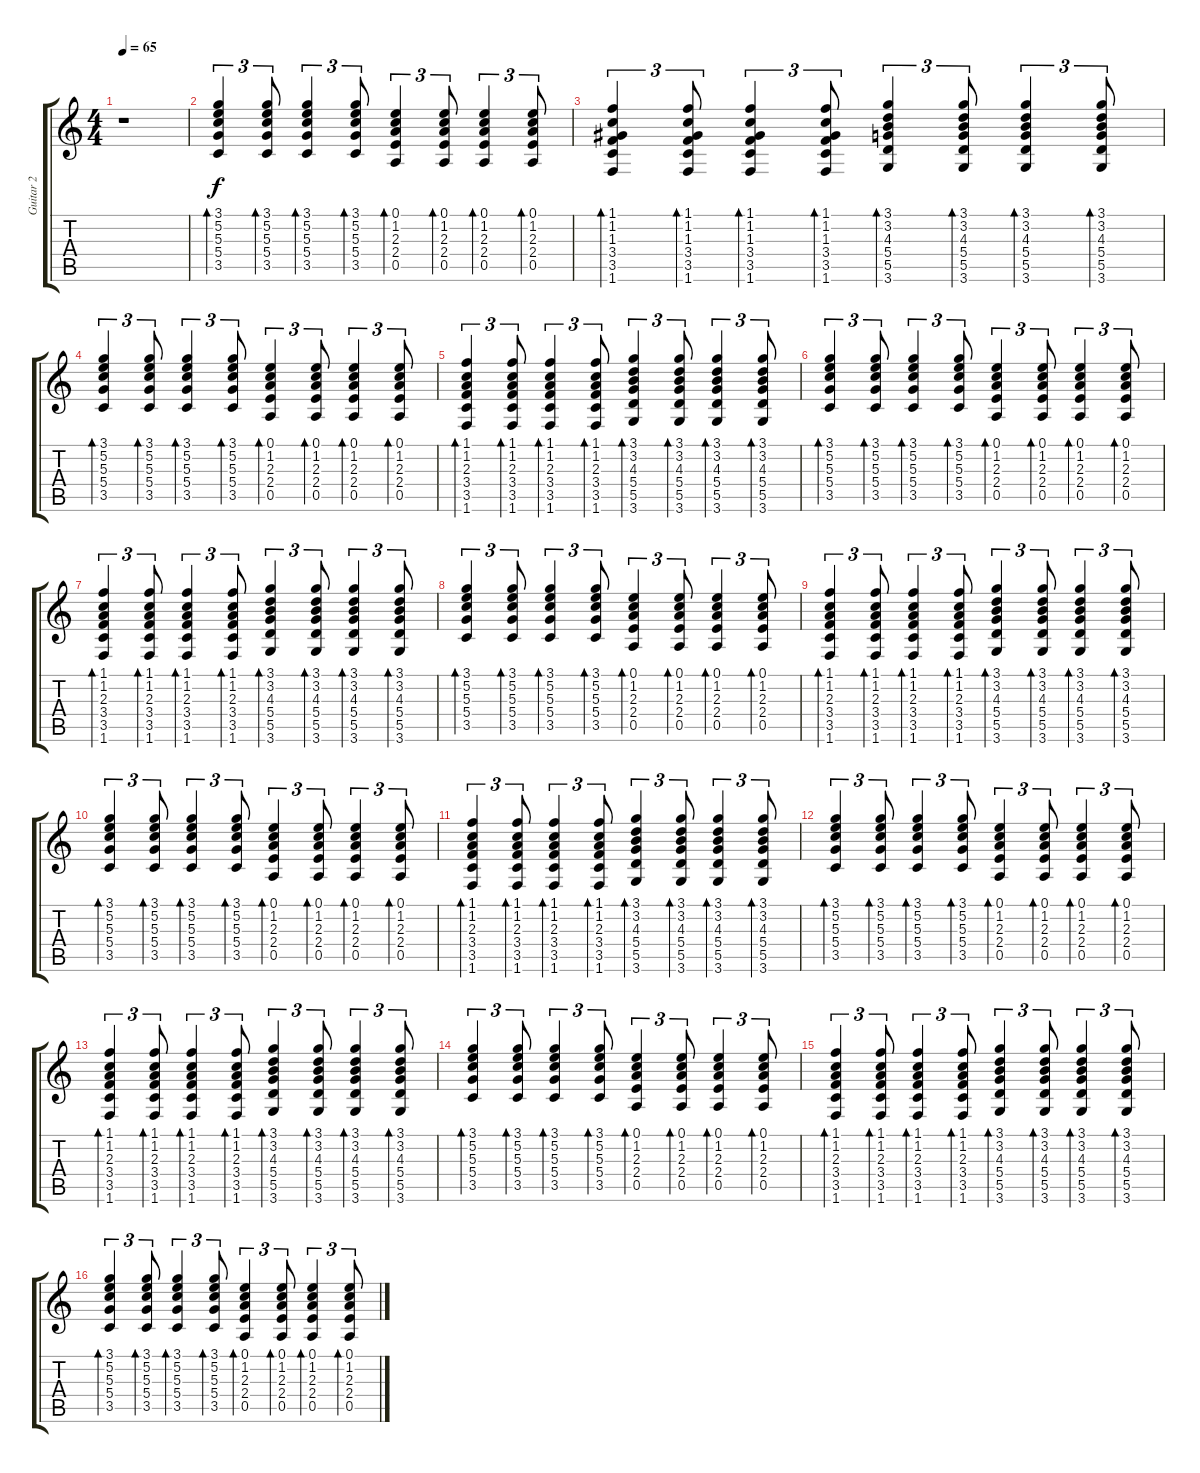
\track ("Guitar 2" "Guitar 2") {instrument acousticguitarnylon}
\staff {score tabs}
\tuning (E4 B3 G3 D3 A2 E2) {hide}
\ts (4 4)
\tempo 65
\clef g2
\ks c
r.1{dy f instrument acousticguitarnylon} |
(3.1 5.2 5.3 5.4 3.5).4{tu (3 2) bd 60} (3.1 5.2 5.3 5.4 3.5).8{tu (3 2) bd 60} (3.1 5.2 5.3 5.4 3.5).4{tu (3 2) bd 60} (3.1 5.2 5.3 5.4 3.5).8{tu (3 2) bd 60} (0.1 1.2 2.3 2.4 0.5).4{tu (3 2) bd 60} (0.1 1.2 2.3 2.4 0.5).8{tu (3 2) bd 60} (0.1 1.2 2.3 2.4 0.5).4{tu (3 2) bd 60} (0.1 1.2 2.3 2.4 0.5).8{tu (3 2) bd 60} |
(1.1 1.2 1.3 3.4 3.5 1.6).4{tu (3 2) bd 60} (1.1 1.2 1.3 3.4 3.5 1.6).8{tu (3 2) bd 60} (1.1 1.2 1.3 3.4 3.5 1.6).4{tu (3 2) bd 60} (1.1 1.2 1.3 3.4 3.5 1.6).8{tu (3 2) bd 60} (3.1 3.2 4.3 5.4 5.5 3.6).4{tu (3 2) bd 60} (3.1 3.2 4.3 5.4 5.5 3.6).8{tu (3 2) bd 60} (3.1 3.2 4.3 5.4 5.5 3.6).4{tu (3 2) bd 60} (3.1 3.2 4.3 5.4 5.5 3.6).8{tu (3 2) bd 60} |
(3.1 5.2 5.3 5.4 3.5).4{tu (3 2) bd 60} (3.1 5.2 5.3 5.4 3.5).8{tu (3 2) bd 60} (3.1 5.2 5.3 5.4 3.5).4{tu (3 2) bd 60} (3.1 5.2 5.3 5.4 3.5).8{tu (3 2) bd 60} (0.1 1.2 2.3 2.4 0.5).4{tu (3 2) bd 60} (0.1 1.2 2.3 2.4 0.5).8{tu (3 2) bd 60} (0.1 1.2 2.3 2.4 0.5).4{tu (3 2) bd 60} (0.1 1.2 2.3 2.4 0.5).8{tu (3 2) bd 60} |
(1.1 1.2 2.3 3.4 3.5 1.6).4{tu (3 2) bd 60} (1.1 1.2 2.3 3.4 3.5 1.6).8{tu (3 2) bd 60} (1.1 1.2 2.3 3.4 3.5 1.6).4{tu (3 2) bd 60} (1.1 1.2 2.3 3.4 3.5 1.6).8{tu (3 2) bd 60} (3.1 3.2 4.3 5.4 5.5 3.6).4{tu (3 2) bd 60} (3.1 3.2 4.3 5.4 5.5 3.6).8{tu (3 2) bd 60} (3.1 3.2 4.3 5.4 5.5 3.6).4{tu (3 2) bd 60} (3.1 3.2 4.3 5.4 5.5 3.6).8{tu (3 2) bd 60} |
(3.1 5.2 5.3 5.4 3.5).4{tu (3 2) bd 60} (3.1 5.2 5.3 5.4 3.5).8{tu (3 2) bd 60} (3.1 5.2 5.3 5.4 3.5).4{tu (3 2) bd 60} (3.1 5.2 5.3 5.4 3.5).8{tu (3 2) bd 60} (0.1 1.2 2.3 2.4 0.5).4{tu (3 2) bd 60} (0.1 1.2 2.3 2.4 0.5).8{tu (3 2) bd 60} (0.1 1.2 2.3 2.4 0.5).4{tu (3 2) bd 60} (0.1 1.2 2.3 2.4 0.5).8{tu (3 2) bd 60} |
(1.1 1.2 2.3 3.4 3.5 1.6).4{tu (3 2) bd 60} (1.1 1.2 2.3 3.4 3.5 1.6).8{tu (3 2) bd 60} (1.1 1.2 2.3 3.4 3.5 1.6).4{tu (3 2) bd 60} (1.1 1.2 2.3 3.4 3.5 1.6).8{tu (3 2) bd 60} (3.1 3.2 4.3 5.4 5.5 3.6).4{tu (3 2) bd 60} (3.1 3.2 4.3 5.4 5.5 3.6).8{tu (3 2) bd 60} (3.1 3.2 4.3 5.4 5.5 3.6).4{tu (3 2) bd 60} (3.1 3.2 4.3 5.4 5.5 3.6).8{tu (3 2) bd 60} |
(3.1 5.2 5.3 5.4 3.5).4{tu (3 2) bd 60} (3.1 5.2 5.3 5.4 3.5).8{tu (3 2) bd 60} (3.1 5.2 5.3 5.4 3.5).4{tu (3 2) bd 60} (3.1 5.2 5.3 5.4 3.5).8{tu (3 2) bd 60} (0.1 1.2 2.3 2.4 0.5).4{tu (3 2) bd 60} (0.1 1.2 2.3 2.4 0.5).8{tu (3 2) bd 60} (0.1 1.2 2.3 2.4 0.5).4{tu (3 2) bd 60} (0.1 1.2 2.3 2.4 0.5).8{tu (3 2) bd 60} |
(1.1 1.2 2.3 3.4 3.5 1.6).4{tu (3 2) bd 60} (1.1 1.2 2.3 3.4 3.5 1.6).8{tu (3 2) bd 60} (1.1 1.2 2.3 3.4 3.5 1.6).4{tu (3 2) bd 60} (1.1 1.2 2.3 3.4 3.5 1.6).8{tu (3 2) bd 60} (3.1 3.2 4.3 5.4 5.5 3.6).4{tu (3 2) bd 60} (3.1 3.2 4.3 5.4 5.5 3.6).8{tu (3 2) bd 60} (3.1 3.2 4.3 5.4 5.5 3.6).4{tu (3 2) bd 60} (3.1 3.2 4.3 5.4 5.5 3.6).8{tu (3 2) bd 60} |
(3.1 5.2 5.3 5.4 3.5).4{tu (3 2) bd 60} (3.1 5.2 5.3 5.4 3.5).8{tu (3 2) bd 60} (3.1 5.2 5.3 5.4 3.5).4{tu (3 2) bd 60} (3.1 5.2 5.3 5.4 3.5).8{tu (3 2) bd 60} (0.1 1.2 2.3 2.4 0.5).4{tu (3 2) bd 60} (0.1 1.2 2.3 2.4 0.5).8{tu (3 2) bd 60} (0.1 1.2 2.3 2.4 0.5).4{tu (3 2) bd 60} (0.1 1.2 2.3 2.4 0.5).8{tu (3 2) bd 60} |
(1.1 1.2 2.3 3.4 3.5 1.6).4{tu (3 2) bd 60} (1.1 1.2 2.3 3.4 3.5 1.6).8{tu (3 2) bd 60} (1.1 1.2 2.3 3.4 3.5 1.6).4{tu (3 2) bd 60} (1.1 1.2 2.3 3.4 3.5 1.6).8{tu (3 2) bd 60} (3.1 3.2 4.3 5.4 5.5 3.6).4{tu (3 2) bd 60} (3.1 3.2 4.3 5.4 5.5 3.6).8{tu (3 2) bd 60} (3.1 3.2 4.3 5.4 5.5 3.6).4{tu (3 2) bd 60} (3.1 3.2 4.3 5.4 5.5 3.6).8{tu (3 2) bd 60} |
(3.1 5.2 5.3 5.4 3.5).4{tu (3 2) bd 60} (3.1 5.2 5.3 5.4 3.5).8{tu (3 2) bd 60} (3.1 5.2 5.3 5.4 3.5).4{tu (3 2) bd 60} (3.1 5.2 5.3 5.4 3.5).8{tu (3 2) bd 60} (0.1 1.2 2.3 2.4 0.5).4{tu (3 2) bd 60} (0.1 1.2 2.3 2.4 0.5).8{tu (3 2) bd 60} (0.1 1.2 2.3 2.4 0.5).4{tu (3 2) bd 60} (0.1 1.2 2.3 2.4 0.5).8{tu (3 2) bd 60} |
(1.1 1.2 2.3 3.4 3.5 1.6).4{tu (3 2) bd 60} (1.1 1.2 2.3 3.4 3.5 1.6).8{tu (3 2) bd 60} (1.1 1.2 2.3 3.4 3.5 1.6).4{tu (3 2) bd 60} (1.1 1.2 2.3 3.4 3.5 1.6).8{tu (3 2) bd 60} (3.1 3.2 4.3 5.4 5.5 3.6).4{tu (3 2) bd 60} (3.1 3.2 4.3 5.4 5.5 3.6).8{tu (3 2) bd 60} (3.1 3.2 4.3 5.4 5.5 3.6).4{tu (3 2) bd 60} (3.1 3.2 4.3 5.4 5.5 3.6).8{tu (3 2) bd 60} |
(3.1 5.2 5.3 5.4 3.5).4{tu (3 2) bd 60} (3.1 5.2 5.3 5.4 3.5).8{tu (3 2) bd 60} (3.1 5.2 5.3 5.4 3.5).4{tu (3 2) bd 60} (3.1 5.2 5.3 5.4 3.5).8{tu (3 2) bd 60} (0.1 1.2 2.3 2.4 0.5).4{tu (3 2) bd 60} (0.1 1.2 2.3 2.4 0.5).8{tu (3 2) bd 60} (0.1 1.2 2.3 2.4 0.5).4{tu (3 2) bd 60} (0.1 1.2 2.3 2.4 0.5).8{tu (3 2) bd 60} |
(1.1 1.2 2.3 3.4 3.5 1.6).4{tu (3 2) bd 60} (1.1 1.2 2.3 3.4 3.5 1.6).8{tu (3 2) bd 60} (1.1 1.2 2.3 3.4 3.5 1.6).4{tu (3 2) bd 60} (1.1 1.2 2.3 3.4 3.5 1.6).8{tu (3 2) bd 60} (3.1 3.2 4.3 5.4 5.5 3.6).4{tu (3 2) bd 60} (3.1 3.2 4.3 5.4 5.5 3.6).8{tu (3 2) bd 60} (3.1 3.2 4.3 5.4 5.5 3.6).4{tu (3 2) bd 60} (3.1 3.2 4.3 5.4 5.5 3.6).8{tu (3 2) bd 60} |
(3.1 5.2 5.3 5.4 3.5).4{tu (3 2) bd 60} (3.1 5.2 5.3 5.4 3.5).8{tu (3 2) bd 60} (3.1 5.2 5.3 5.4 3.5).4{tu (3 2) bd 60} (3.1 5.2 5.3 5.4 3.5).8{tu (3 2) bd 60} (0.1 1.2 2.3 2.4 0.5).4{tu (3 2) bd 60} (0.1 1.2 2.3 2.4 0.5).8{tu (3 2) bd 60} (0.1 1.2 2.3 2.4 0.5).4{tu (3 2) bd 60} (0.1 1.2 2.3 2.4 0.5).8{tu (3 2) bd 60}
